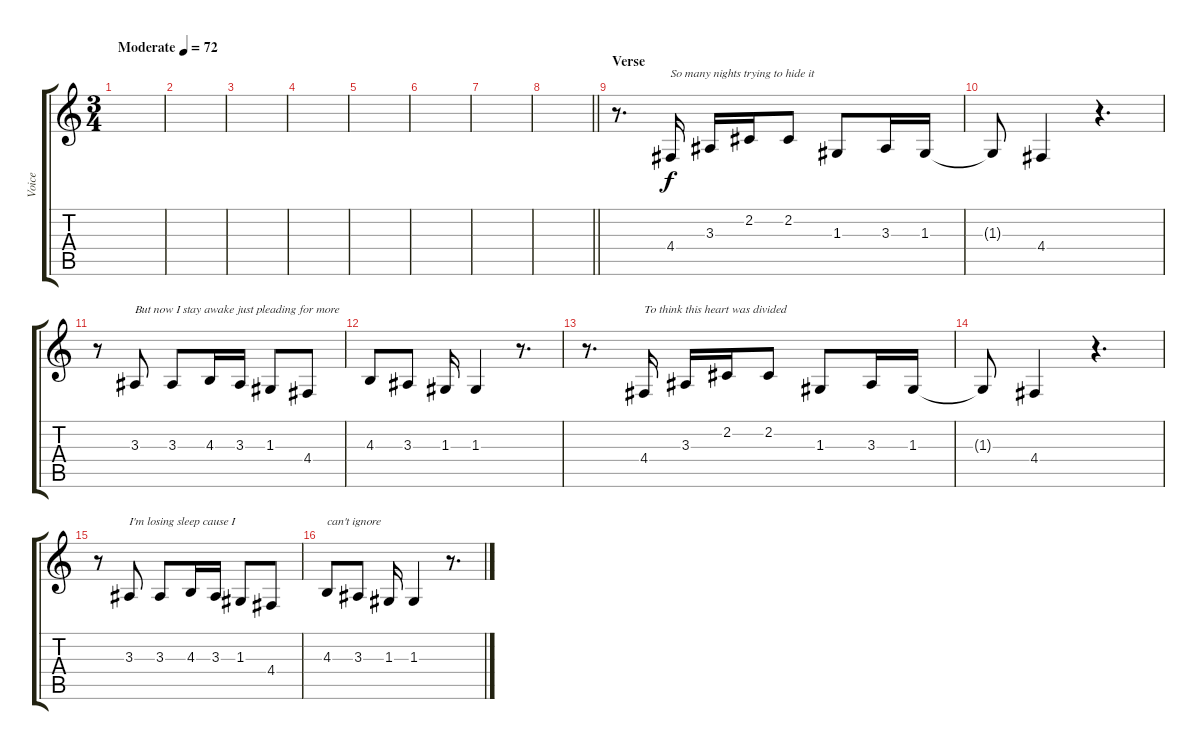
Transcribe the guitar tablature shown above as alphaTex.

\track ("Voice" "Voice") {instrument cello}
\staff {score tabs}
\tuning (E4 B3 G3 D3 A2 E2) {hide}
\ts (3 4)
\tempo (72 "Moderate")
\clef g2
\ks c
|
|
|
|
|
|
|
\barLineRight lightlight
|
\section ("" "Verse")
r.8{d} 4.4.16{txt "So many nights trying to hide it"} 3.3.16 2.2.16 2.2.8 1.3.8 3.3.16 1.3.16 |
1.3{t}.8 4.4.4 r.4{d} |
r.8 3.3.8{txt "But now I stay awake just pleading for more"} 3.3.8 4.3.16 3.3.16 1.3.8 4.4.8 |
4.3.8 3.3.8 1.3.16 1.3.4 r.8{d} |
r.8{d} 4.4.16{txt "To think this heart was divided"} 3.3.16 2.2.16 2.2.8 1.3.8 3.3.16 1.3.16 |
1.3{t}.8 4.4.4 r.4{d} |
r.8 3.3.8{txt "I'm losing sleep cause I"} 3.3.8 4.3.16 3.3.16 1.3.8 4.4.8 |
4.3.8{txt "can't ignore"} 3.3.8 1.3.16 1.3.4 r.8{d}
